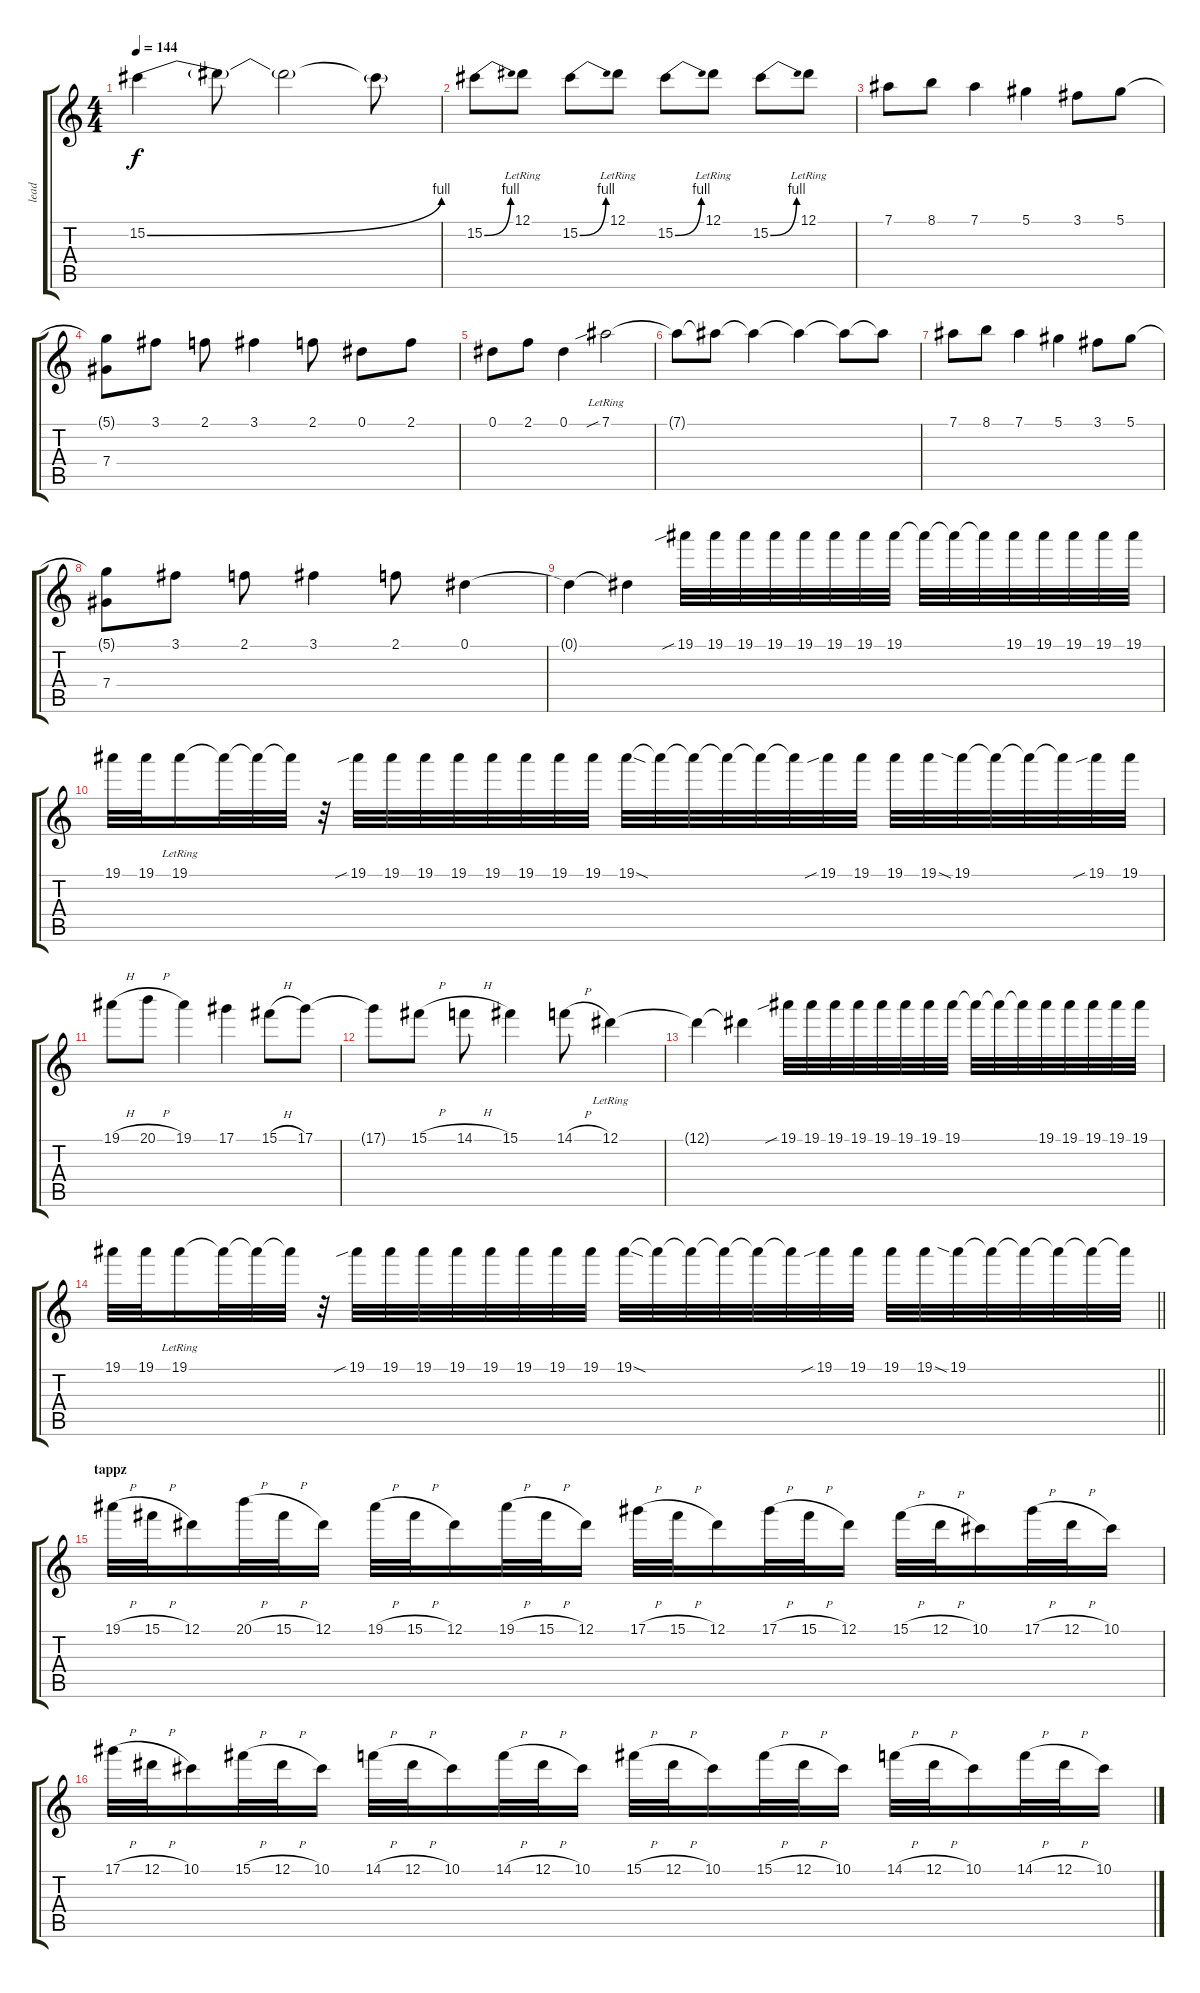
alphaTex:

\track ("lead" "lead") {instrument overdrivenguitar}
\staff {score tabs}
\tuning (Eb4 Bb3 Gb3 Db3 Ab2 Eb2) {hide}
\ts (4 4)
\tempo 144
\clef g2
\ks c
15.2{be (bend 0 0 60 4)}.4{dy f} 15.2{t}.8 15.2{t}.2 15.2{t}.8 |
15.2{be (bend 0 0 60 4)}.8 12.1{lr}.8 15.2{be (bend 0 0 60 4)}.8 12.1{lr}.8 15.2{be (bend 0 0 60 4)}.8 12.1{lr}.8 15.2{be (bend 0 0 60 4)}.8 12.1{lr}.8 |
7.1.8 8.1.8 7.1.4 5.1.4 3.1.8 5.1.8 |
(5.1{t} 7.4).8 3.1.8 2.1.8 3.1.4 2.1.8 0.1.8 2.1.8 |
0.1.8 2.1.8 0.1.4 7.1{sib lr}.2 |
7.1{t}.8 7.1{t}.8 7.1{t}.4 7.1{t}.4 7.1{t}.8 7.1{t}.8 |
7.1.8 8.1.8 7.1.4 5.1.4 3.1.8 5.1.8 |
(5.1{t} 7.4).8 3.1.8 2.1.8 3.1.4 2.1.8 0.1.4 |
0.1{t}.4 0.1{t}.4 19.1{sib}.32 19.1.32 19.1.32 19.1.32 19.1.32 19.1.32 19.1.32 19.1.32 19.1{t}.32 19.1{t}.32 19.1{t}.32 19.1.32 19.1.32 19.1.32 19.1.32 19.1.32 |
19.1.32 19.1.32 19.1{lr}.16 19.1{t}.32 19.1{t}.32 19.1{t}.32 r.32 19.1{sib}.32 19.1.32 19.1.32 19.1.32 19.1.32 19.1.32 19.1.32 19.1.32 19.1{sod}.32 19.1{t}.32 19.1{t}.32 19.1{t}.32 19.1{t}.32 19.1{t}.32 19.1{sib}.32 19.1.32 19.1.32 19.1.32 19.1{sia}.32 19.1{t}.32 19.1{t}.32 19.1{t}.32 19.1{sib}.32 19.1.32 |
19.1{h}.8 20.1{h}.8 19.1.4 17.1.4 15.1{h}.8 17.1.8 |
17.1{t}.8 15.1{h}.8 14.1{h}.8 15.1.4 14.1{h}.8 12.1{lr}.4 |
12.1{t}.4 12.1{t}.4 19.1{sib}.32 19.1.32 19.1.32 19.1.32 19.1.32 19.1.32 19.1.32 19.1.32 19.1{t}.32 19.1{t}.32 19.1{t}.32 19.1.32 19.1.32 19.1.32 19.1.32 19.1.32 |
\barLineRight lightlight
19.1.32 19.1.32 19.1{lr}.16 19.1{t}.32 19.1{t}.32 19.1{t}.32 r.32 19.1{sib}.32 19.1.32 19.1.32 19.1.32 19.1.32 19.1.32 19.1.32 19.1.32 19.1{sod}.32 19.1{t}.32 19.1{t}.32 19.1{t}.32 19.1{t}.32 19.1{t}.32 19.1{sib}.32 19.1.32 19.1.32 19.1.32 19.1{sia}.32 19.1{t}.32 19.1{t}.32 19.1{t}.32 19.1{t}.32 19.1{t}.32 |
\section ("" "tappz")
19.1{h}.32 15.1{h}.32 12.1.16 20.1{h}.32 15.1{h}.32 12.1.16 19.1{h}.32 15.1{h}.32 12.1.16 19.1{h}.32 15.1{h}.32 12.1.16 17.1{h}.32 15.1{h}.32 12.1.16 17.1{h}.32 15.1{h}.32 12.1.16 15.1{h}.32 12.1{h}.32 10.1.16 17.1{h}.32 12.1{h}.32 10.1.16 |
17.1{h}.32 12.1{h}.32 10.1.16 15.1{h}.32 12.1{h}.32 10.1.16 14.1{h}.32 12.1{h}.32 10.1.16 14.1{h}.32 12.1{h}.32 10.1.16 15.1{h}.32 12.1{h}.32 10.1.16 15.1{h}.32 12.1{h}.32 10.1.16 14.1{h}.32 12.1{h}.32 10.1.16 14.1{h}.32 12.1{h}.32 10.1.16
